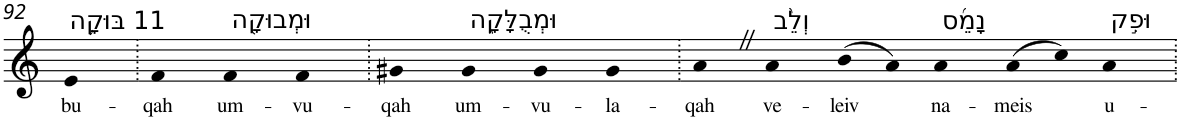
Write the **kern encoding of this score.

**kern	**text
*part1	*part1
*staff1	*staff1
*I"Piano	*
*I'Pno	*
!!LO:PB:g=z
*clefG2	*
*k[]	*
=92	=92
!LO:TX:a:t=11 בּוּקָ֥ה	!
!	!LO:LY:b
4e	bu-
=93.	=93.
!	!LO:LY:b
4f	-qah
!LO:TX:a:t=וּמְבוּקָ֖ה	!
!	!LO:LY:b
4f	um-
!	!LO:LY:b
4f	-vu-
=94.	=94.
!	!LO:LY:b
4g#X	-qah
!LO:TX:a:t=וּמְבֻלָּקָ֑ה	!
!	!LO:LY:b
4g#	um-
!	!LO:LY:b
4g#	-vu-
!	!LO:LY:b
4g#	-la-
=95.	=95.
!	!LO:LY:b
4aZ	-qah
!LO:TX:a:t=וְלֵ֨ב	!
!	!LO:LY:b
4a	ve-
!	!LO:LY:b
(>8b	-leiv
8a)	.
!LO:TX:a:t=נָמֵ֜ס	!
!	!LO:LY:b
4a	na-
!	!LO:LY:b
(>8a	-meis
8cc)	.
!LO:TX:a:t=וּפִ֣ק	!
!	!LO:LY:b
4a	u-
=.	=.
*-	*-
